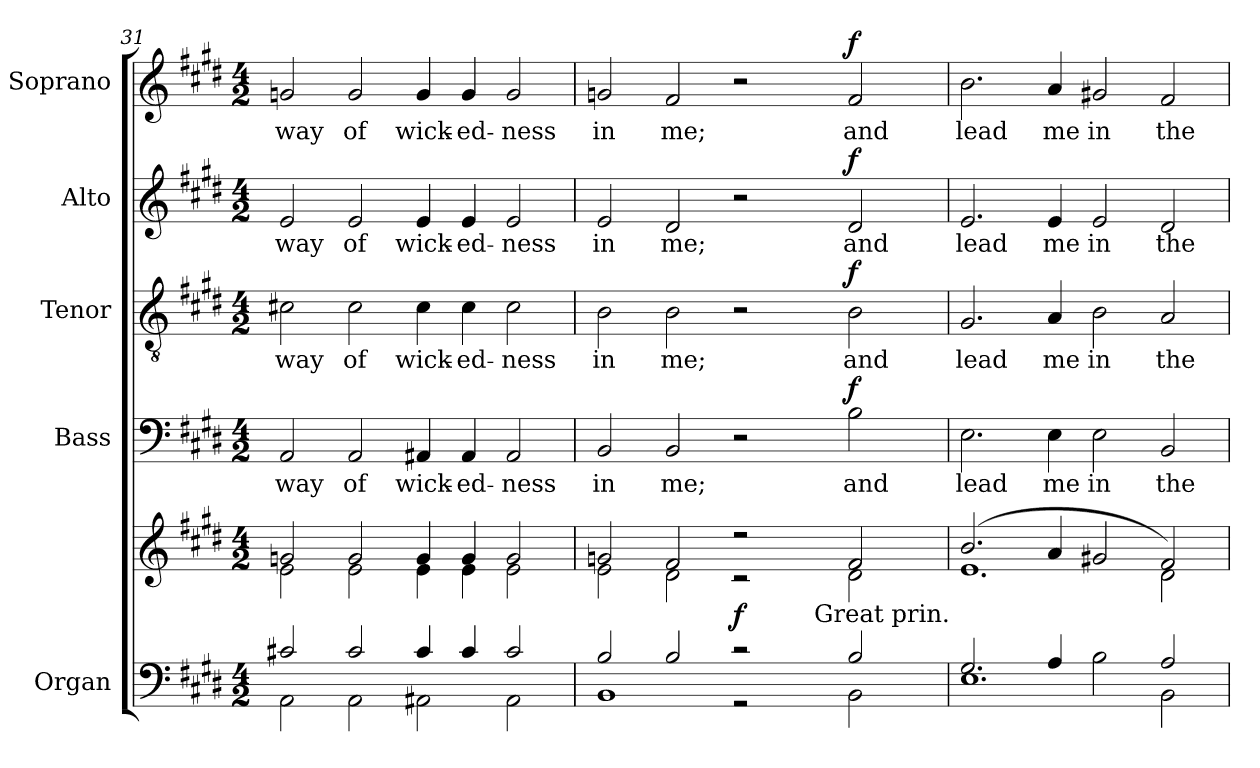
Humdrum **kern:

**kern	**kern	**dynam	**kern	**text	**dynam	**kern	**text	**dynam	**kern	**text	**dynam	**kern	**text	**dynam
*part5	*part5	*part5	*part4	*part4	*part4	*part3	*part3	*part3	*part2	*part2	*part2	*part1	*part1	*part1
*staff6	*staff5	*staff5/6	*staff4	*staff4	*staff4	*staff3	*staff3	*staff3	*staff2	*staff2	*staff2	*staff1	*staff1	*staff1
*I"Organ	*	*	*I"Bass	*	*	*I"Tenor	*	*	*I"Alto	*	*	*I"Soprano	*	*
*I'Org.	*	*	*I'B.	*	*	*I'T.	*	*	*I'A.	*	*	*I'S.	*	*
*clefF4	*clefG2	*	*clefF4	*	*	*clefGv2	*	*	*clefG2	*	*	*clefG2	*	*
*	*	*	*	*	*	*ITrd7c12	*	*	*	*	*	*	*	*
*k[f#c#g#d#]	*k[f#c#g#d#]	*	*k[f#c#g#d#]	*	*	*k[f#c#g#d#]	*	*	*k[f#c#g#d#]	*	*	*k[f#c#g#d#]	*	*
*E:	*E:	*	*E:	*	*	*E:	*	*	*E:	*	*	*E:	*	*
*M4/2	*M4/2	*	*M4/2	*	*	*M4/2	*	*	*M4/2	*	*	*M4/2	*	*
=31	=31	=31	=31	=31	=31	=31	=31	=31	=31	=31	=31	=31	=31	=31
*^	*^	*	*	*	*	*	*	*	*	*	*	*	*	*
!	!	!	!	!	!	!LO:LY:b:color=#000000	!	!	!	!	!	!	!	!	!	!
!	!	!	!	!	!	!	!	!	!LO:LY:b:color=#000000	!	!	!	!	!	!	!
!	!	!	!	!	!	!	!	!	!	!	!	!LO:LY:b:color=#000000	!	!	!	!
!	!	!	!	!	!	!	!	!	!	!	!	!	!	!	!LO:LY:b:color=#000000	!
2c#Xi/	2AAi\	2gni/	2ei\	.	2AAi/	way	.	2C#Xi\	way	.	2ei/	way	.	2gni/	way	.
!	!	!	!	!	!	!LO:LY:b:color=#000000	!	!	!	!	!	!	!	!	!	!
!	!	!	!	!	!	!	!	!	!LO:LY:b:color=#000000	!	!	!	!	!	!	!
!	!	!	!	!	!	!	!	!	!	!	!	!LO:LY:b:color=#000000	!	!	!	!
!	!	!	!	!	!	!	!	!	!	!	!	!	!	!	!LO:LY:b:color=#000000	!
2c#i/	2AAi\	2gi/	2ei\	.	2AAi/	of	.	2C#i\	of	.	2ei/	of	.	2gi/	of	.
!	!	!	!	!	!	!LO:LY:b:color=#000000	!	!	!	!	!	!	!	!	!	!
!	!	!	!	!	!	!	!	!	!LO:LY:b:color=#000000	!	!	!	!	!	!	!
!	!	!	!	!	!	!	!	!	!	!	!	!LO:LY:b:color=#000000	!	!	!	!
!	!	!	!	!	!	!	!	!	!	!	!	!	!	!	!LO:LY:b:color=#000000	!
4c#i/	2AA#Xi\	4gi/	4ei\	.	4AA#Xi/	wick-	.	4C#i\	wick-	.	4ei/	wick-	.	4gi/	wick-	.
!	!	!	!	!	!	!LO:LY:b:color=#000000	!	!	!	!	!	!	!	!	!	!
!	!	!	!	!	!	!	!	!	!LO:LY:b:color=#000000	!	!	!	!	!	!	!
!	!	!	!	!	!	!	!	!	!	!	!	!LO:LY:b:color=#000000	!	!	!	!
!	!	!	!	!	!	!	!	!	!	!	!	!	!	!	!LO:LY:b:color=#000000	!
4c#i/	.	4gi/	4ei\	.	4AA#i/	-ed-	.	4C#i\	-ed-	.	4ei/	-ed-	.	4gi/	-ed-	.
!	!	!	!	!	!	!LO:LY:b:color=#000000	!	!	!	!	!	!	!	!	!	!
!	!	!	!	!	!	!	!	!	!LO:LY:b:color=#000000	!	!	!	!	!	!	!
!	!	!	!	!	!	!	!	!	!	!	!	!LO:LY:b:color=#000000	!	!	!	!
!	!	!	!	!	!	!	!	!	!	!	!	!	!	!	!LO:LY:b:color=#000000	!
2c#i/	2AA#i\	2gi/	2ei\	.	2AA#i/	-ness	.	2C#i\	-ness	.	2ei/	-ness	.	2gi/	-ness	.
=32	=32	=32	=32	=32	=32	=32	=32	=32	=32	=32	=32	=32	=32	=32	=32	=32
!	!	!	!	!	!	!LO:LY:b:color=#000000	!	!	!	!	!	!	!	!	!	!
!	!	!	!	!	!	!	!	!	!LO:LY:b:color=#000000	!	!	!	!	!	!	!
!	!	!	!	!	!	!	!	!	!	!	!	!LO:LY:b:color=#000000	!	!	!	!
!	!	!	!	!	!	!	!	!	!	!	!	!	!	!	!LO:LY:b:color=#000000	!
*	*	*	*^	*	*	*	*	*	*	*	*	*	*	*	*	*
2Bi/	1BBi	2gni/	2ei\	1ryy	.	2BBi/	in	.	2BBi\	in	.	2ei/	in	.	2gni/	in	.
!	!	!	!	!	!	!	!LO:LY:b:color=#000000	!	!	!	!	!	!	!	!	!	!
!	!	!	!	!	!	!	!	!	!	!LO:LY:b:color=#000000	!	!	!	!	!	!	!
!	!	!	!	!	!	!	!	!	!	!	!	!	!LO:LY:b:color=#000000	!	!	!	!
!	!	!	!	!	!	!	!	!	!	!	!	!	!	!	!	!LO:LY:b:color=#000000	!
2Bi/	.	2f#i/	2d#i\	.	.	2BBi/	me;	.	2BBi\	me;	.	2d#i/	me;	.	2f#i/	me;	.
2r	2r	2r	2r	4ryy	f	2r	.	.	2r	.	.	2r	.	.	2r	.	.
.	.	.	.	16ryy	.	.	.	.	.	.	.	.	.	.	.	.	.
.	.	.	.	64ryy	.	.	.	.	.	.	.	.	.	.	.	.	.
.	.	.	.	128ryy	.	.	.	.	.	.	.	.	.	.	.	.	.
.	.	.	.	512ryy	.	.	.	.	.	.	.	.	.	.	.	.	.
!	!	!	!	!LO:TX:b:t=Great prin.	!	!	!	!	!	!	!	!	!	!	!	!	!
.	.	.	.	2ryy	.	.	.	.	.	.	.	.	.	.	.	.	.
!	!	!	!	!	!	!	!LO:LY:b:color=#000000	!	!	!	!	!	!	!	!	!	!
!	!	!	!	!	!	!	!	!	!	!LO:LY:b:color=#000000	!	!	!	!	!	!	!
!	!	!	!	!	!	!	!	!	!	!	!	!	!LO:LY:b:color=#000000	!	!	!	!
!	!	!	!	!	!	!	!	!	!	!	!	!	!	!	!	!LO:LY:b:color=#000000	!
2Bi/	2BBi\	2f#i/	2d#i\	.	.	2Bi\	and	f	2BBi\	and	f	2d#i/	and	f	2f#i/	and	f
.	.	.	.	8ryy	.	.	.	.	.	.	.	.	.	.	.	.	.
.	.	.	.	32ryy	.	.	.	.	.	.	.	.	.	.	.	.	.
.	.	.	.	256.ryy	.	.	.	.	.	.	.	.	.	.	.	.	.
=33	=33	=33	=33	=33	=33	=33	=33	=33	=33	=33	=33	=33	=33	=33	=33	=33	=33
*	*^	*	*	*	*	*	*	*	*	*	*	*	*	*	*	*	*
!	!	!	!	!	!	!	!	!LO:LY:b:color=#000000	!	!	!	!	!	!	!	!	!	!
!	!	!	!	!	!	!	!	!	!	!	!LO:LY:b:color=#000000	!	!	!	!	!	!	!
!	!	!	!	!	!	!	!	!	!	!	!	!	!	!LO:LY:b:color=#000000	!	!	!	!
!	!	!	!	!	!	!	!	!	!	!	!	!	!	!	!	!	!LO:LY:b:color=#000000	!
2.G#i/	1.Ei	1.ryy	(2.bi/	1.ei	1.ryy	.	2.Ei\	lead	.	2.GG#i/	lead	.	2.ei/	lead	.	2.bi\	lead	.
!	!	!	!	!	!	!	!	!LO:LY:b:color=#000000	!	!	!	!	!	!	!	!	!	!
!	!	!	!	!	!	!	!	!	!	!	!LO:LY:b:color=#000000	!	!	!	!	!	!	!
!	!	!	!	!	!	!	!	!	!	!	!	!	!	!LO:LY:b:color=#000000	!	!	!	!
!	!	!	!	!	!	!	!	!	!	!	!	!	!	!	!	!	!LO:LY:b:color=#000000	!
4Ai/	.	.	4ai/	.	.	.	4Ei\	me	.	4AAi/	me	.	4ei/	me	.	4ai/	me	.
!	!	!	!	!	!	!	!	!LO:LY:b:color=#000000	!	!	!	!	!	!	!	!	!	!
!	!	!	!	!	!	!	!	!	!	!	!LO:LY:b:color=#000000	!	!	!	!	!	!	!
!	!	!	!	!	!	!	!	!	!	!	!	!	!	!LO:LY:b:color=#000000	!	!	!	!
!	!	!	!	!	!	!	!	!	!	!	!	!	!	!	!	!	!LO:LY:b:color=#000000	!
2Bi\	.	.	2g#Xi/	.	.	.	2Ei\	in	.	2BBi\	in	.	2ei/	in	.	2g#Xi/	in	.
!	!	!	!	!	!	!	!	!LO:LY:b:color=#000000	!	!	!	!	!	!	!	!	!	!
!	!	!	!	!	!	!	!	!	!	!	!LO:LY:b:color=#000000	!	!	!	!	!	!	!
!	!	!	!	!	!	!	!	!	!	!	!	!	!	!LO:LY:b:color=#000000	!	!	!	!
!	!	!	!	!	!	!	!	!	!	!	!	!	!	!	!	!	!LO:LY:b:color=#000000	!
2Ai/	2ryy	2BBi\	2f#i/)	2ryy	2d#i\	.	2BBi/	the	.	2AAi/	the	.	2d#i/	the	.	2f#i/	the	.
*v	*v	*v	*	*	*	*	*	*	*	*	*	*	*	*	*	*	*	*
*	*v	*v	*v	*	*	*	*	*	*	*	*	*	*	*	*	*
=	=	=	=	=	=	=	=	=	=	=	=	=	=	=
*-	*-	*-	*-	*-	*-	*-	*-	*-	*-	*-	*-	*-	*-	*-
